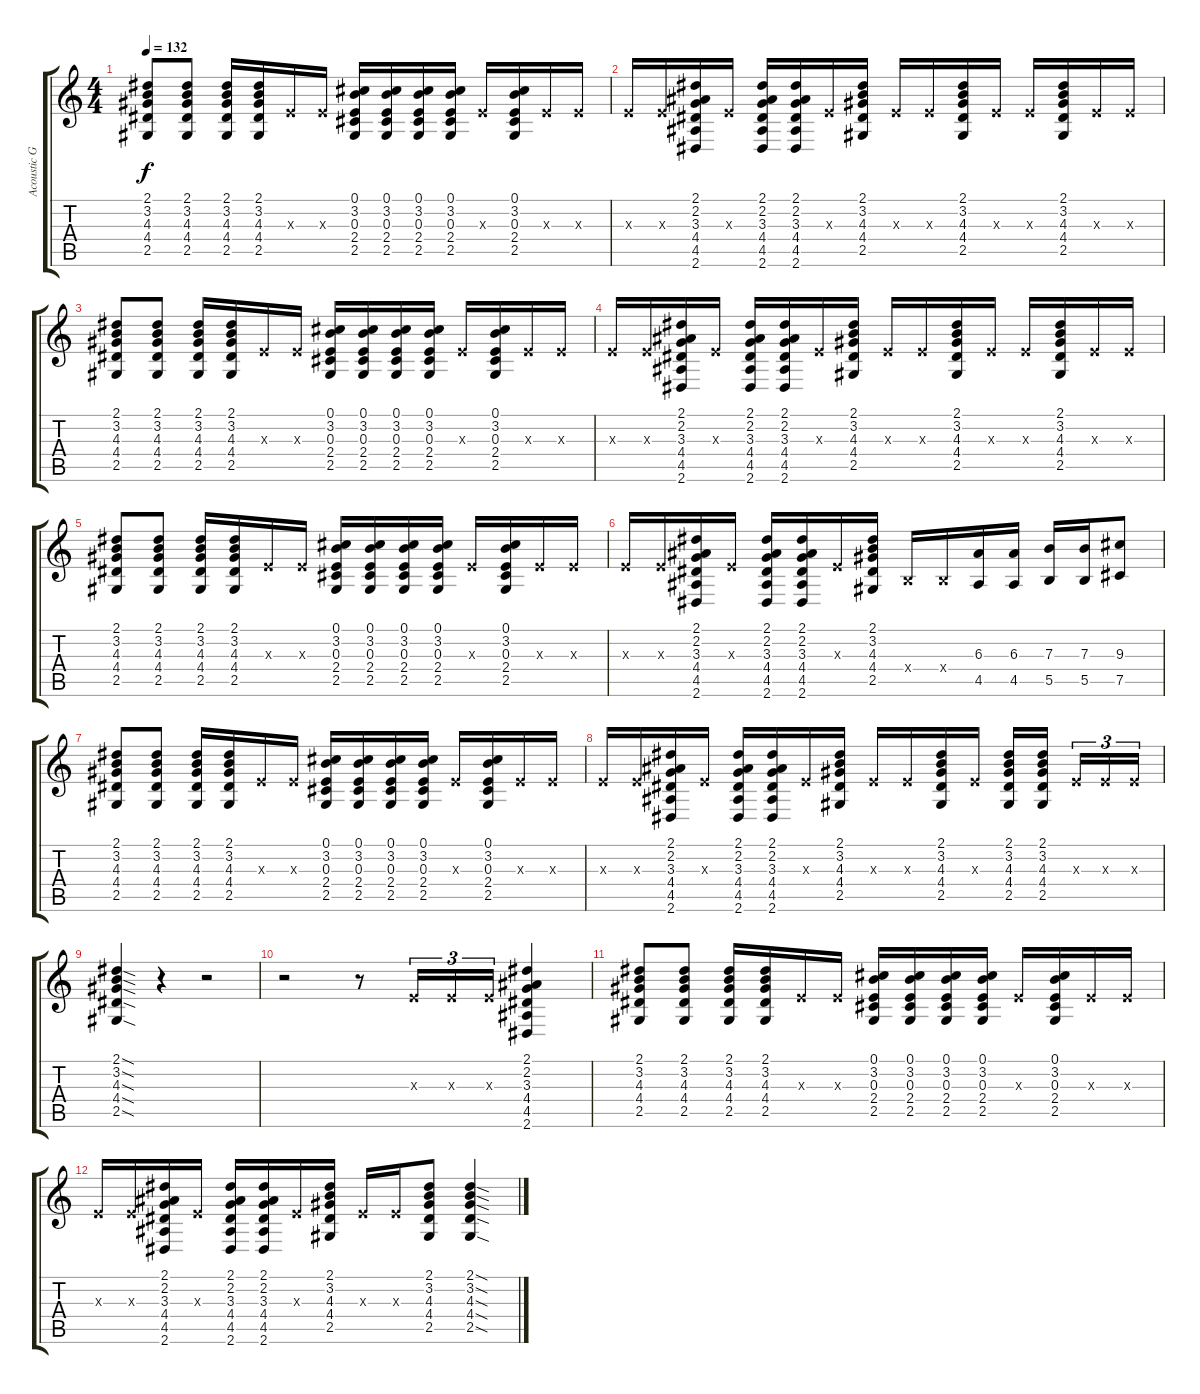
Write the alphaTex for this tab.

\track ("Acoustic Guitar" "Acoustic G") {instrument acousticguitarsteel}
\staff {score tabs}
\tuning (Db4 Ab3 E3 B2 Gb2 Db2) {hide}
\ts (4 4)
\tempo 132
\clef g2
\ks c
(2.1 3.2 4.3 4.4 2.5).8{dy f} (2.1 3.2 4.3 4.4 2.5).8 (2.1 3.2 4.3 4.4 2.5).16 (2.1 3.2 4.3 4.4 2.5).16 0.3{x}.16 0.3{x}.16 (0.1 3.2 0.3 2.4 2.5).16 (0.1 3.2 0.3 2.4 2.5).16 (0.1 3.2 0.3 2.4 2.5).16 (0.1 3.2 0.3 2.4 2.5).16 0.3{x}.16 (0.1 3.2 0.3 2.4 2.5).16 0.3{x}.16 0.3{x}.16 |
0.3{x}.16 0.3{x}.16 (2.1 2.2 3.3 4.4 4.5 2.6).16 0.3{x}.16 (2.1 2.2 3.3 4.4 4.5 2.6).16 (2.1 2.2 3.3 4.4 4.5 2.6).16 0.3{x}.16 (2.1 3.2 4.3 4.4 2.5).16 0.3{x}.16 0.3{x}.16 (2.1 3.2 4.3 4.4 2.5).16 0.3{x}.16 0.3{x}.16 (2.1 3.2 4.3 4.4 2.5).16 0.3{x}.16 0.3{x}.16 |
(2.1 3.2 4.3 4.4 2.5).8 (2.1 3.2 4.3 4.4 2.5).8 (2.1 3.2 4.3 4.4 2.5).16 (2.1 3.2 4.3 4.4 2.5).16 0.3{x}.16 0.3{x}.16 (0.1 3.2 0.3 2.4 2.5).16 (0.1 3.2 0.3 2.4 2.5).16 (0.1 3.2 0.3 2.4 2.5).16 (0.1 3.2 0.3 2.4 2.5).16 0.3{x}.16 (0.1 3.2 0.3 2.4 2.5).16 0.3{x}.16 0.3{x}.16 |
0.3{x}.16 0.3{x}.16 (2.1 2.2 3.3 4.4 4.5 2.6).16 0.3{x}.16 (2.1 2.2 3.3 4.4 4.5 2.6).16 (2.1 2.2 3.3 4.4 4.5 2.6).16 0.3{x}.16 (2.1 3.2 4.3 4.4 2.5).16 0.3{x}.16 0.3{x}.16 (2.1 3.2 4.3 4.4 2.5).16 0.3{x}.16 0.3{x}.16 (2.1 3.2 4.3 4.4 2.5).16 0.3{x}.16 0.3{x}.16 |
(2.1 3.2 4.3 4.4 2.5).8 (2.1 3.2 4.3 4.4 2.5).8 (2.1 3.2 4.3 4.4 2.5).16 (2.1 3.2 4.3 4.4 2.5).16 0.3{x}.16 0.3{x}.16 (0.1 3.2 0.3 2.4 2.5).16 (0.1 3.2 0.3 2.4 2.5).16 (0.1 3.2 0.3 2.4 2.5).16 (0.1 3.2 0.3 2.4 2.5).16 0.3{x}.16 (0.1 3.2 0.3 2.4 2.5).16 0.3{x}.16 0.3{x}.16 |
0.3{x}.16 0.3{x}.16 (2.1 2.2 3.3 4.4 4.5 2.6).16 0.3{x}.16 (2.1 2.2 3.3 4.4 4.5 2.6).16 (2.1 2.2 3.3 4.4 4.5 2.6).16 0.3{x}.16 (2.1 3.2 4.3 4.4 2.5).16 0.4{x}.16 0.4{x}.16 (6.3 4.5).16 (6.3 4.5).16 (7.3 5.5).16 (7.3 5.5).16 (9.3 7.5).8 |
(2.1 3.2 4.3 4.4 2.5).8 (2.1 3.2 4.3 4.4 2.5).8 (2.1 3.2 4.3 4.4 2.5).16 (2.1 3.2 4.3 4.4 2.5).16 0.3{x}.16 0.3{x}.16 (0.1 3.2 0.3 2.4 2.5).16 (0.1 3.2 0.3 2.4 2.5).16 (0.1 3.2 0.3 2.4 2.5).16 (0.1 3.2 0.3 2.4 2.5).16 0.3{x}.16 (0.1 3.2 0.3 2.4 2.5).16 0.3{x}.16 0.3{x}.16 |
0.3{x}.16 0.3{x}.16 (2.1 2.2 3.3 4.4 4.5 2.6).16 0.3{x}.16 (2.1 2.2 3.3 4.4 4.5 2.6).16 (2.1 2.2 3.3 4.4 4.5 2.6).16 0.3{x}.16 (2.1 3.2 4.3 4.4 2.5).16 0.3{x}.16 0.3{x}.16 (2.1 3.2 4.3 4.4 2.5).16 0.3{x}.16 (2.1 3.2 4.3 4.4 2.5).16 (2.1 3.2 4.3 4.4 2.5).16{beam splitsecondary} 0.3{x}.16{tu (3 2)} 0.3{x}.16{tu (3 2)} 0.3{x}.16{tu (3 2)} |
(2.1{sod} 3.2{sod} 4.3{sod} 4.4{sod} 2.5{sod}).4 r.4 r.2 |
r.2 r.8 0.3{x}.16{tu (3 2)} 0.3{x}.16{tu (3 2)} 0.3{x}.16{tu (3 2)} (2.1 2.2 3.3 4.4 4.5 2.6).4 |
(2.1 3.2 4.3 4.4 2.5).8 (2.1 3.2 4.3 4.4 2.5).8 (2.1 3.2 4.3 4.4 2.5).16 (2.1 3.2 4.3 4.4 2.5).16 0.3{x}.16 0.3{x}.16 (0.1 3.2 0.3 2.4 2.5).16 (0.1 3.2 0.3 2.4 2.5).16 (0.1 3.2 0.3 2.4 2.5).16 (0.1 3.2 0.3 2.4 2.5).16 0.3{x}.16 (0.1 3.2 0.3 2.4 2.5).16 0.3{x}.16 0.3{x}.16 |
0.3{x}.16 0.3{x}.16 (2.1 2.2 3.3 4.4 4.5 2.6).16 0.3{x}.16 (2.1 2.2 3.3 4.4 4.5 2.6).16 (2.1 2.2 3.3 4.4 4.5 2.6).16 0.3{x}.16 (2.1 3.2 4.3 4.4 2.5).16 0.3{x}.16 0.3{x}.16 (2.1 3.2 4.3 4.4 2.5).8 (2.1{sod} 3.2{sod} 4.3{sod} 4.4{sod} 2.5{sod}).4
